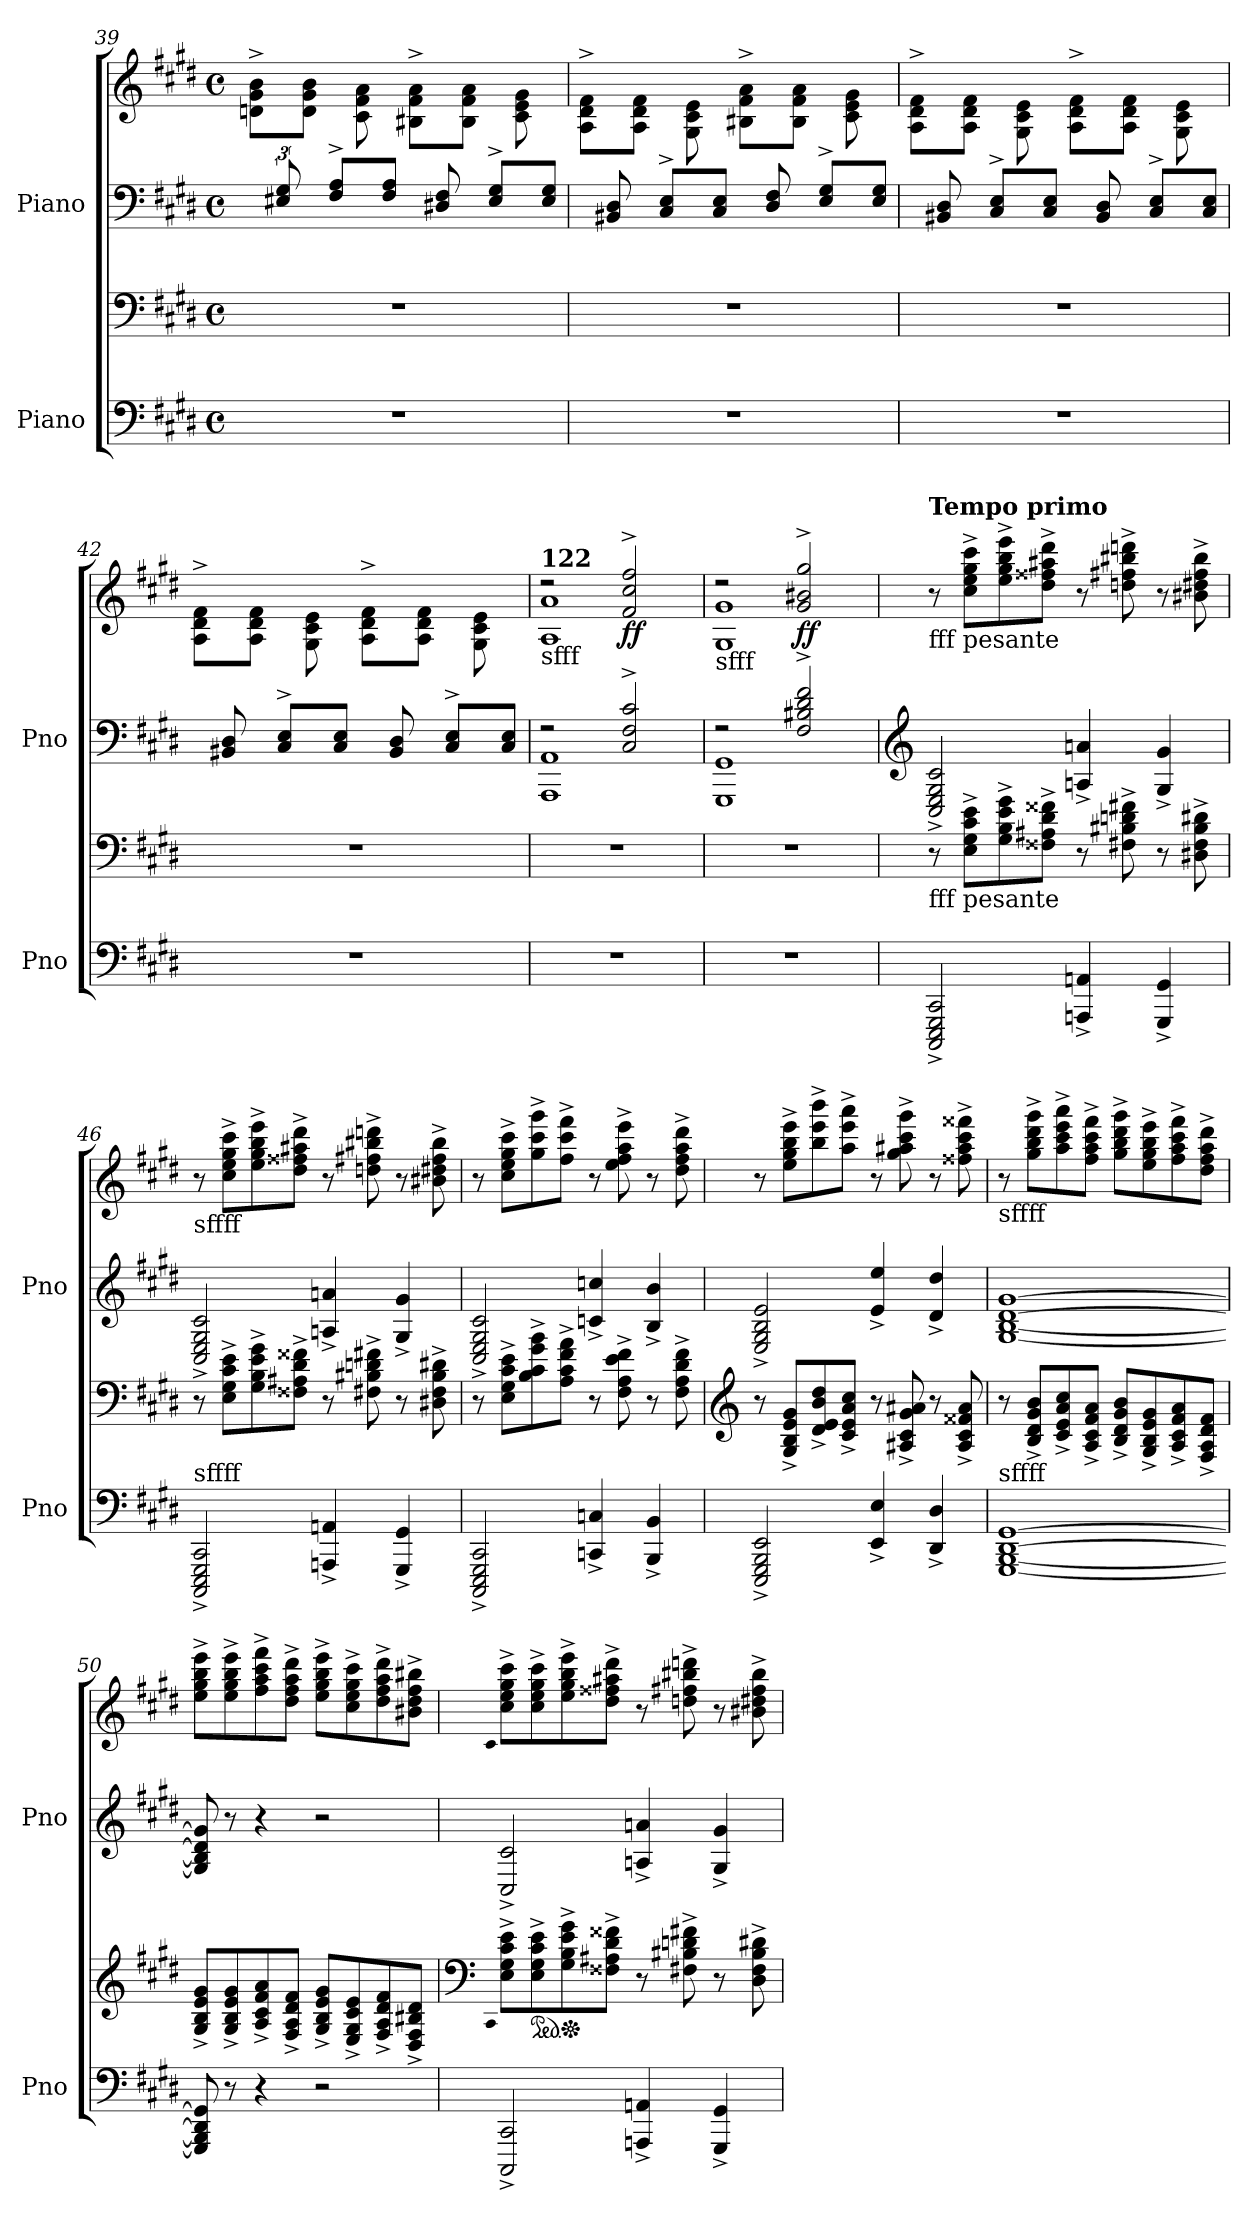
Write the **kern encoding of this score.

**kern	**kern	**kern	**kern	**dynam
*part2	*part2	*part1	*part1	*part1
*staff4	*staff3	*staff2	*staff1	*staff1/2
*I"Piano	*	*I"Piano	*	*
*I'Pno	*	*I'Pno	*	*
*clefF4	*clefF4	*clefF4	*clefG2	*
*k[f#c#g#d#]	*k[f#c#g#d#]	*k[f#c#g#d#]	*k[f#c#g#d#]	*
*E:	*E:	*E:	*E:	*
*M4/4	*M4/4	*M4/4	*M4/4	*
*met(c)	*met(c)	*met(c)	*met(c)	*
=39	=39	=39	=39	=39
*	*	*^	*	*
*	*	*	*	*Xtuplet	*
1r	1r	12ryy	1ryy	12dn\^ 12g#\^ 12b\^L	.
.	.	12E#X/ 12G#/	.	12ryy	.
.	.	12ryy	.	12d\ 12g#\ 12b\J	.
*	*	*Xtuplet	*	*	*
.	.	12F#/^ 12A/^L	.	12ryy	.
.	.	12ryy	.	12c#\ 12f#\ 12a\	.
.	.	12F#/ 12A/J	.	12ryy	.
.	.	12ryy	.	12B#X\^ 12f#\^ 12a\^L	.
.	.	12D#X/ 12F#/	.	12ryy	.
.	.	12ryy	.	12B#\ 12f#\ 12a\J	.
.	.	12E#/^ 12G#/^L	.	12ryy	.
.	.	12ryy	.	12c#\ 12e\ 12g#\	.
.	.	12E#/ 12G#/J	.	12ryy	.
=40	=40	=40	=40	=40	=40
1r	1r	12ryy	1ryy	12A\^ 12d#\^ 12f#\^L	.
.	.	12BB#X/ 12D#/	.	12ryy	.
.	.	12ryy	.	12A\ 12d#\ 12f#\J	.
.	.	12C#/^ 12E/^L	.	12ryy	.
.	.	12ryy	.	12G#\ 12c#\ 12e\	.
.	.	12C#/ 12E/J	.	12ryy	.
.	.	12ryy	.	12B#X\^ 12f#\^ 12a\^L	.
.	.	12D#/ 12F#/	.	12ryy	.
.	.	12ryy	.	12B#\ 12f#\ 12a\J	.
.	.	12E/^ 12G#/^L	.	12ryy	.
.	.	12ryy	.	12c#\ 12e\ 12g#\	.
.	.	12E/ 12G#/J	.	12ryy	.
!!LO:PB:g=z
=41	=41	=41	=41	=41	=41
1r	1r	12ryy	1ryy	12A\^ 12d#\^ 12f#\^L	.
.	.	12BB#X/ 12D#/	.	12ryy	.
.	.	12ryy	.	12A\ 12d#\ 12f#\J	.
.	.	12C#/^ 12E/^L	.	12ryy	.
.	.	12ryy	.	12G#\ 12c#\ 12e\	.
.	.	12C#/ 12E/J	.	12ryy	.
.	.	12ryy	.	12A\^ 12d#\^ 12f#\^L	.
.	.	12BB#/ 12D#/	.	12ryy	.
.	.	12ryy	.	12A\ 12d#\ 12f#\J	.
.	.	12C#/^ 12E/^L	.	12ryy	.
.	.	12ryy	.	12G#\ 12c#\ 12e\	.
.	.	12C#/ 12E/J	.	12ryy	.
=42	=42	=42	=42	=42	=42
1r	1r	12ryy	1ryy	12A\^ 12d#\^ 12f#\^L	.
.	.	12BB#X/ 12D#/	.	12ryy	.
.	.	12ryy	.	12A\ 12d#\ 12f#\J	.
.	.	12C#/^ 12E/^L	.	12ryy	.
.	.	12ryy	.	12G#\ 12c#\ 12e\	.
.	.	12C#/ 12E/J	.	12ryy	.
.	.	12ryy	.	12A\^ 12d#\^ 12f#\^L	.
.	.	12BB#/ 12D#/	.	12ryy	.
.	.	12ryy	.	12A\ 12d#\ 12f#\J	.
.	.	12C#/^ 12E/^L	.	12ryy	.
.	.	12ryy	.	12G#\ 12c#\ 12e\	.
.	.	12C#/ 12E/J	.	12ryy	.
=43	=43	=43	=43	=43	=43
*	*	*	*	*^	*
!	!	!	!	!LO:TX:b:t=sfff	!	!
!	!	!	!	!LO:TX:a:B:t=122	!	!
1r	1r	2rF	1AAA 1AA	2rdd	1A 1a	.
!	!	!	!	!	!	!LO:DY:b
.	.	2C#/^ 2F#/^ 2c#/^	.	2f#/^ 2cc#/^ 2ff#/^	.	ff
=44	=44	=44	=44	=44	=44	=44
!	!	!	!	!LO:TX:b:t=sfff	!	!
1r	1r	2rF	1GGG# 1GG#	2rdd	1G# 1g#	.
!	!	!	!	!	!	!LO:DY:b
.	.	2F#/^ 2B#X/^ 2d#/^ 2f#/^	.	2g#/^ 2b#X/^ 2gg#/^	.	ff
*	*	*v	*v	*	*	*
*	*	*	*v	*v	*
!!LO:LB:g=z
=45	=45	=45	=45	=45
*	*	*clefG2	*	*
!	!	!	!LO:TX:b:t=fff pesante	!
!	!	!	!LO:TX:a:B:t=Tempo primo	!
!	!LO:TX:b:t=fff pesante	!	!	!
2CCC#/^ 2EEE/^ 2GGG#/^ 2CC#/^	8r	2C#/^ 2E/^ 2G#/^ 2c#/^	8r	.
.	8E\^ 8G#\^ 8c#\^ 8e\^L	.	8cc#\^ 8ee\^ 8gg#\^ 8ccc#\^L	.
.	8G#\^ 8B\^ 8e\^ 8g#\^	.	8ee\^ 8gg#\^ 8bb\^ 8eee\^	.
.	8F##X\^ 8A#X\^ 8d#\^ 8f##X\^J	.	8dd#\^ 8ff##X\^ 8aa#X\^ 8ddd#\^J	.
4AAAn/^ 4AAn/^	8r	4An/^ 4an/^	8r	.
.	8F#X\^ 8B#X\^ 8dn\^ 8f#X\^	.	8ddn\^ 8ff#X\^ 8bb#X\^ 8dddn\^	.
4GGG#/^ 4GG#/^	8r	4G#/^ 4g#/^	8r	.
.	8D#X\^ 8F#\^ 8B#\^ 8d#X\^	.	8b#X\^ 8dd#X\^ 8ff#\^ 8bb#\^	.
=46	=46	=46	=46	=46
!	!	!	!LO:TX:b:t=sffff	!
!LO:TX:a:t=sffff	!	!	!	!
2CCC#/^ 2EEE/^ 2GGG#/^ 2CC#/^	8r	2C#/^ 2E/^ 2G#/^ 2c#/^	8r	.
.	8E\^ 8G#\^ 8c#\^ 8e\^L	.	8cc#\^ 8ee\^ 8gg#\^ 8ccc#\^L	.
.	8G#\^ 8B\^ 8e\^ 8g#\^	.	8ee\^ 8gg#\^ 8bb\^ 8eee\^	.
.	8F##X\^ 8A#X\^ 8d#\^ 8f##X\^J	.	8dd#\^ 8ff##X\^ 8aa#X\^ 8ddd#\^J	.
4AAAn/^ 4AAn/^	8r	4An/^ 4an/^	8r	.
.	8F#X\^ 8B#X\^ 8dn\^ 8f#X\^	.	8ddn\^ 8ff#X\^ 8bb#X\^ 8dddn\^	.
4GGG#/^ 4GG#/^	8r	4G#/^ 4g#/^	8r	.
.	8D#X\^ 8F#\^ 8B#\^ 8d#X\^	.	8b#X\^ 8dd#X\^ 8ff#\^ 8bb#\^	.
=47	=47	=47	=47	=47
2CCC#/^ 2EEE/^ 2GGG#/^ 2CC#/^	8r	2C#/^ 2E/^ 2G#/^ 2c#/^	8r	.
.	8E\^ 8G#\^ 8c#\^ 8e\^L	.	8cc#\^ 8ee\^ 8gg#\^ 8ccc#\^L	.
.	8B\^ 8c#\^ 8g#\^ 8b\^	.	8gg#\^ 8ccc#\^ 8ggg#\^	.
.	8A\^ 8c#\^ 8f#\^ 8a\^J	.	8ff#\^ 8ccc#\^ 8fff#\^J	.
4CCn/^ 4Cn/^	8r	4cn/^ 4ccn/^	8r	.
.	8F#\^ 8A\^ 8e\^ 8f#\^	.	8ee\^ 8ff#\^ 8aa\^ 8eee\^	.
4BBB/^ 4BB/^	8r	4B/^ 4b/^	8r	.
.	8F#\^ 8A\^ 8d#\^ 8f#\^	.	8dd#\^ 8ff#\^ 8aa\^ 8ddd#\^	.
!!LO:LB:g=z
=48	=48	=48	=48	=48
*	*clefG2	*	*	*
2EEE/^ 2GGG#/^ 2BBB/^ 2EE/^	8r	2E/^ 2G#/^ 2B/^ 2e/^	8r	.
.	8G#/^ 8B/^ 8e/^ 8g#/^L	.	8ee\^ 8gg#\^ 8bb\^ 8eee\^L	.
.	8d#/^ 8e/^ 8b/^ 8dd#/^	.	8bb\^ 8eee\^ 8bbb\^	.
.	8c#/^ 8e/^ 8a/^ 8cc#/^J	.	8aa\^ 8eee\^ 8aaa\^J	.
4EE/^ 4E/^	8r	4e/^ 4ee/^	8r	.
.	8A#X/^ 8c#/^ 8g#/^ 8a#X/^	.	8gg#\^ 8aa#X\^ 8ccc#\^ 8ggg#\^	.
4DD#/^ 4D#/^	8r	4d#/^ 4dd#/^	8r	.
.	8A#/^ 8c#/^ 8f##X/^ 8a#/^	.	8ff##X\^ 8aa#\^ 8ccc#\^ 8fff##X\^	.
=49	=49	=49	=49	=49
!	!	!	!LO:TX:b:t=sffff	!
!LO:TX:a:t=sffff	!	!	!	!
[1GGG# [1BBB [1DD# [1GG#	8r	[1G# [1B [1d# [1g#	8r	.
.	8B/^ 8d#/^ 8g#/^ 8b/^L	.	8gg#\^ 8bb\^ 8ddd#\^ 8ggg#\^L	.
.	8c#/^ 8e/^ 8a/^ 8cc#/^	.	8aa\^ 8ccc#\^ 8eee\^ 8aaa\^	.
.	8A/^ 8c#/^ 8f#/^ 8a/^J	.	8ff#\^ 8aa\^ 8ccc#\^ 8fff#\^J	.
.	8B/^ 8d#/^ 8g#/^ 8b/^L	.	8gg#\^ 8bb\^ 8ddd#\^ 8ggg#\^L	.
.	8G#/^ 8B/^ 8e/^ 8g#/^	.	8ee\^ 8gg#\^ 8bb\^ 8eee\^	.
.	8A/^ 8c#/^ 8f#/^ 8a/^	.	8ff#\^ 8aa\^ 8ccc#\^ 8fff#\^	.
.	8F#/^ 8A/^ 8d#/^ 8f#/^J	.	8dd#\^ 8ff#\^ 8aa\^ 8ddd#\^J	.
=50	=50	=50	=50	=50
8GGG#/] 8BBB/] 8DD#/] 8GG#/]	8G#/^ 8B/^ 8e/^ 8g#/^L	8G#/] 8B/] 8d#/] 8g#/]	8ee\^ 8gg#\^ 8bb\^ 8eee\^L	.
8r	8G#/^ 8B/^ 8e/^ 8g#/^	8r	8ee\^ 8gg#\^ 8bb\^ 8eee\^	.
4r	8A/^ 8c#/^ 8f#/^ 8a/^	4r	8ff#\^ 8aa\^ 8ccc#\^ 8fff#\^	.
.	8F#/^ 8A/^ 8d#/^ 8f#/^J	.	8dd#\^ 8ff#\^ 8aa\^ 8ddd#\^J	.
2r	8G#/^ 8B/^ 8e/^ 8g#/^L	2r	8ee\^ 8gg#\^ 8bb\^ 8eee\^L	.
.	8E/^ 8G#/^ 8c#/^ 8e/^	.	8cc#\^ 8ee\^ 8gg#\^ 8ccc#\^	.
.	8F#/^ 8A/^ 8d#/^ 8f#/^	.	8dd#\^ 8ff#\^ 8aa\^ 8ddd#\^	.
.	8D#/^ 8F#/^ 8B#X/^ 8d#/^J	.	8b#X\^ 8dd#\^ 8ff#\^ 8bb#X\^J	.
!!LO:PB:g=z
=51	=51	=51	=51	=51
*	*clefF4	*	*	*
.	qCC#	.	qc#	.
2CCC#/^ 2CC#/^	8E\^ 8G#\^ 8c#\^ 8e\^L	2C#/^ 2c#/^	8cc#\^ 8ee\^ 8gg#\^ 8ccc#\^L	.
*	*ped	*	*	*
.	8E\^ 8G#\^ 8c#\^ 8e\^	.	8cc#\^ 8ee\^ 8gg#\^ 8ccc#\^	.
*	*Xped	*	*	*
.	8G#\^ 8B\^ 8e\^ 8g#\^	.	8ee\^ 8gg#\^ 8bb\^ 8eee\^	.
.	8F##X\^ 8A#X\^ 8d#\^ 8f##X\^J	.	8dd#\^ 8ff##X\^ 8aa#X\^ 8ddd#\^J	.
4AAAn/^ 4AAn/^	8r	4An/^ 4an/^	8r	.
.	8F#X\^ 8B#X\^ 8dn\^ 8f#X\^	.	8ddn\^ 8ff#X\^ 8bb#X\^ 8dddn\^	.
4GGG#/^ 4GG#/^	8r	4G#/^ 4g#/^	8r	.
.	8D#\^ 8F#\^ 8B#\^ 8d#X\^	.	8b#X\^ 8dd#X\^ 8ff#\^ 8bb#\^	.
=	=	=	=	=
*-	*-	*-	*-	*-
